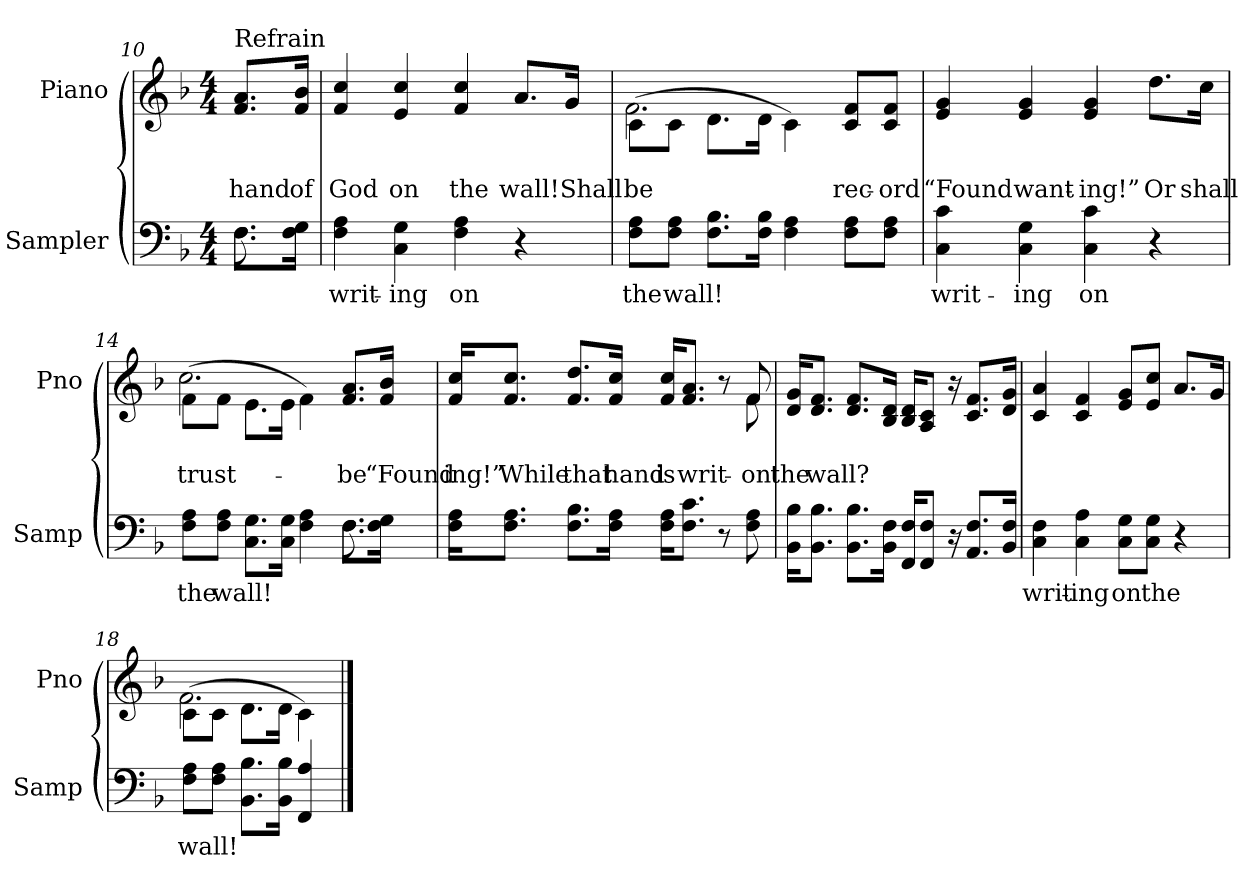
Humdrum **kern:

**kern	**text	**kern	**text	**text
*part2	*part2	*part1	*part1	*part1
*staff2	*staff2	*staff1	*staff1	*staff1
*I"Sampler	*	*I"Piano	*	*
*I'Samp	*	*I'Pno	*	*
*clefF4	*	*clefG2	*	*
*k[b-]	*	*k[b-]	*	*
*F:	*	*F:	*	*
*M4/4	*	*M4/4	*	*
=10	=10	=10	=10	=10
*^	*	*	*	*
!	!	!	!LO:TX:t=Refrain	!	!
8.F\L	8.F	.	8.f/ 8.a/L	.	hand
16F\ 16G\Jk	16ryy	.	16f/ 16b-/Jk	.	of
*v	*v	*	*	*	*
=11	=11	=11	=11	=11
4F 4A	writ-	4f 4cc	.	God
4C 4G	-ing	4e 4cc	.	on
4F 4A	on	4f 4cc	.	the
4r	.	8.a/L	.	wall!
.	.	16g/Jk	.	Shall
=12	=12	=12	=12	=12
*	*	*^	*	*
8F\ 8A\L	the	(8c\L	2.f	.	be
8F\ 8A\J	wall!	8c\J	.	.	.
8.F\ 8.B-\L	.	8.d\L	.	.	.
16F\ 16B-\Jk	.	16d\Jk	.	.	.
4F 4A	.	4c\)	.	.	.
8F\ 8A\L	.	8c/ 8f/L	4ryy	.	rec-
8F\ 8A\J	.	8c/ 8f/J	.	.	-ord
*	*	*v	*v	*	*
=13	=13	=13	=13	=13
4C 4c	writ-	4e 4g	.	“Found
4C 4G	-ing	4e 4g	.	want-
4C 4c	on	4e 4g	.	-ing!”
4r	.	8.dd\L	.	Or
.	.	16cc\Jk	.	shall
=14	=14	=14	=14	=14
*^	*	*^	*	*
8F\ 8A\L	2.ryy	the	(8f\L	2.cc	.	trust-
8F\ 8A\J	.	wall!	8f\J	.	.	.
8.C\ 8.G\L	.	.	8.e\L	.	.	.
16C\ 16G\Jk	.	.	16e\Jk	.	.	.
4F 4A	.	.	4f\)	.	.	.
8.F\L	8.F	.	8.f/ 8.a/L	4ryy	.	be
16F\ 16G\Jk	16ryy	.	16f/ 16b-/Jk	.	.	“Found
*v	*v	*	*	*	*	*
=15	=15	=15	=15	=15	=15
16F\ 16A\KL	.	16f/ 16cc/KL	2..ryy	.	-ing!”
8.F\ 8.A\J	.	8.f/ 8.cc/J	.	.	While
8.F\ 8.B-\L	.	8.f/ 8.dd/L	.	.	that
16F\ 16A\Jk	.	16f/ 16cc/Jk	.	.	hand
16F\ 16A\KL	.	16f/ 16cc/KL	.	.	is
8.F\ 8.c\J	.	8.f/ 8.a/J	.	.	writ-
8r	.	8r	.	.	.
8F 8A	.	8f/	8f	.	on
*	*	*v	*v	*	*
=16	=16	=16	=16	=16
16BB-\ 16B-\KL	.	16d/ 16g/KL	.	the
8.BB-\ 8.B-\J	.	8.d/ 8.f/J	.	wall?
8.BB-\ 8.B-\L	.	8.d/ 8.f/L	.	.
16BB-\ 16F\Jk	.	16B-/ 16d/Jk	.	.
16FF/ 16F/KL	.	16B-/ 16d/KL	.	.
8FF/ 8F/J	.	8A/ 8c/J	.	.
16r	.	16r	.	.
8.AA/ 8.F/L	.	8.c/ 8.f/L	.	.
16BB-/ 16F/Jk	.	16d/ 16g/Jk	.	.
=17	=17	=17	=17	=17
4C 4F	writ-	4c 4a	.	.
4C 4A	-ing	4c 4f	.	.
8C\ 8G\L	on	8e/ 8g/L	.	.
8C\ 8G\J	the	8e/ 8cc/J	.	.
4r	.	8.a/L	.	.
.	.	16g/Jk	.	.
=18	=18	=18	=18	=18
*	*	*^	*	*
8F\ 8A\L	wall!	(8c\L	2.f	.	.
8F\ 8A\J	.	8c\J	.	.	.
8.BB-\ 8.B-\L	.	8.d\L	.	.	.
16BB-\ 16B-\Jk	.	16d\Jk	.	.	.
4FF 4A	.	4c\)	.	.	.
*	*	*v	*v	*	*
==	==	==	==	==
*-	*-	*-	*-	*-
